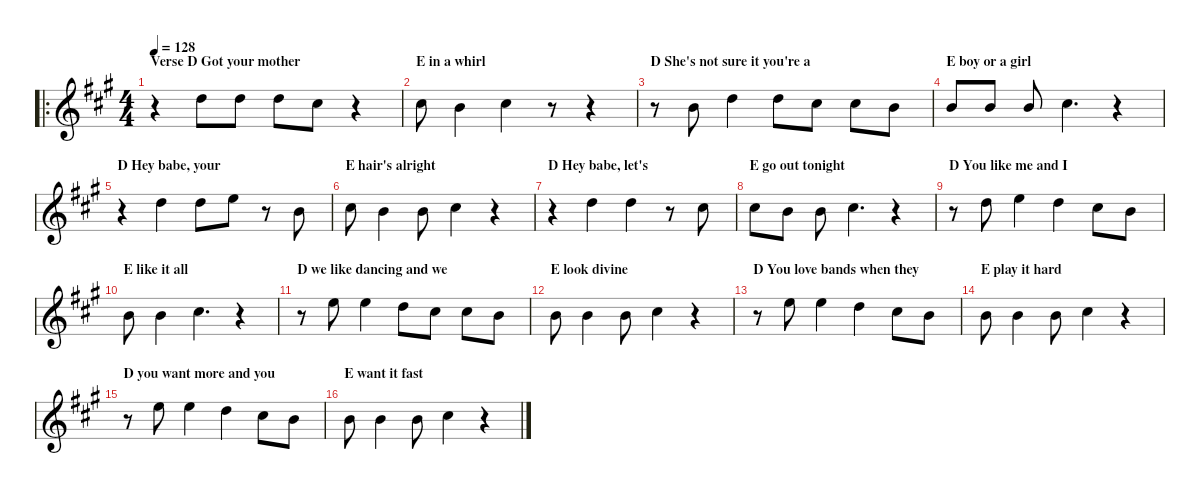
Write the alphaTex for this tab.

\hideDynamics
\bracketExtendMode nobrackets
\singleTrackTrackNamePolicy hidden
\multiTrackTrackNamePolicy hidden
\firstSystemTrackNameMode fullname
\firstSystemTrackNameOrientation horizontal
\otherSystemsTrackNameOrientation horizontal
\track ("Tenor Voice" "Singer") {instrument voiceoohs}
\staff {score}
\tuning (E4 B3 G3 D3 A2 E2)
\ro
\ts (4 4)
\section ("" "Verse D Got your mother")
\tempo 128
\clef g2
\ks a
r.4{dy f beam Down} 10.1{acc forcenatural}.8{beam Down} 10.1{acc forcenatural}.8{beam Down} 10.1{acc forcenatural}.8{beam Down} 9.1{acc #}.8{beam Down} r.4{beam Down} |
\section ("" "E in a whirl")
9.1{acc #}.8{beam Down} 7.1{acc forcenatural}.4{beam Down} 9.1{acc #}.4{beam Down} r.8{beam Down} r.4{beam Down} |
\section ("" "D She's not sure it you're a")
r.8{beam Down} 7.1{acc forcenatural}.8{beam Down} 10.1{acc forcenatural}.4{beam Down} 10.1{acc forcenatural}.8{beam Down} 9.1{acc #}.8{beam Down} 9.1{acc #}.8{beam Down} 7.1{acc forcenatural}.8{beam Down} |
\section ("" "E boy or a girl")
7.1{acc forcenatural}.8{beam Up} 7.1{acc forcenatural}.8{beam Up} 7.1{acc forcenatural}.8{beam Up} 9.1{acc #}.4{d beam Down} r.4{beam Down} |
\section ("" "D Hey babe, your")
r.4{beam Down} 10.1{acc forcenatural}.4{beam Down} 10.1{acc forcenatural}.8{beam Down} 12.1{acc forcenatural}.8{beam Down} r.8{beam Down} 7.1{acc forcenatural}.8{beam Down} |
\section ("" "E hair's alright")
9.1{acc #}.8{beam Down} 7.1{acc forcenatural}.4{beam Down} 7.1{acc forcenatural}.8{beam Down} 9.1{acc #}.4{beam Down} r.4{beam Down} |
\section ("" "D Hey babe, let's")
r.4{beam Down} 10.1{acc forcenatural}.4{beam Down} 10.1{acc forcenatural}.4{beam Down} r.8{beam Down} 9.1{acc #}.8{beam Down} |
\section ("" "E go out tonight")
9.1{acc #}.8{beam Down} 7.1{acc forcenatural}.8{beam Down} 7.1{acc forcenatural}.8{beam Down} 9.1{acc #}.4{d beam Down} r.4{beam Down} |
\section ("" "D You like me and I")
r.8{beam Down} 10.1{acc forcenatural}.8{beam Down} 12.1{acc forcenatural}.4{beam Down} 10.1{acc forcenatural}.4{beam Down} 9.1{acc #}.8{beam Down} 7.1{acc forcenatural}.8{beam Down} |
\section ("" "E like it all")
7.1{acc forcenatural}.8{beam Down} 7.1{acc forcenatural}.4{beam Down} 9.1{acc #}.4{d beam Down} r.4{beam Down} |
\section ("" "D we like dancing and we")
r.8{beam Down} 12.1{acc forcenatural}.8{beam Down} 12.1{acc forcenatural}.4{beam Down} 10.1{acc forcenatural}.8{beam Down} 9.1{acc #}.8{beam Down} 9.1{acc #}.8{beam Down} 7.1{acc forcenatural}.8{beam Down} |
\section ("" "E look divine")
7.1{acc forcenatural}.8{beam Down} 7.1{acc forcenatural}.4{beam Down} 7.1{acc forcenatural}.8{beam Down} 9.1{acc #}.4{beam Down} r.4{beam Down} |
\section ("" "D You love bands when they")
r.8{beam Down} 12.1{acc forcenatural}.8{beam Down} 12.1{acc forcenatural}.4{beam Down} 10.1{acc forcenatural}.4{beam Down} 9.1{acc #}.8{beam Down} 7.1{acc forcenatural}.8{beam Down} |
\section ("" "E play it hard")
7.1{acc forcenatural}.8{beam Down} 7.1{acc forcenatural}.4{beam Down} 7.1{acc forcenatural}.8{beam Down} 9.1{acc #}.4{beam Down} r.4{beam Down} |
\section ("" "D you want more and you")
r.8{beam Down} 12.1{acc forcenatural}.8{beam Down} 12.1{acc forcenatural}.4{beam Down} 10.1{acc forcenatural}.4{beam Down} 9.1{acc #}.8{beam Down} 7.1{acc forcenatural}.8{beam Down} |
\section ("" "E want it fast")
7.1{acc forcenatural}.8{beam Down} 7.1{acc forcenatural}.4{beam Down} 7.1{acc forcenatural}.8{beam Down} 9.1{acc #}.4{beam Down} r.4{beam Down}
